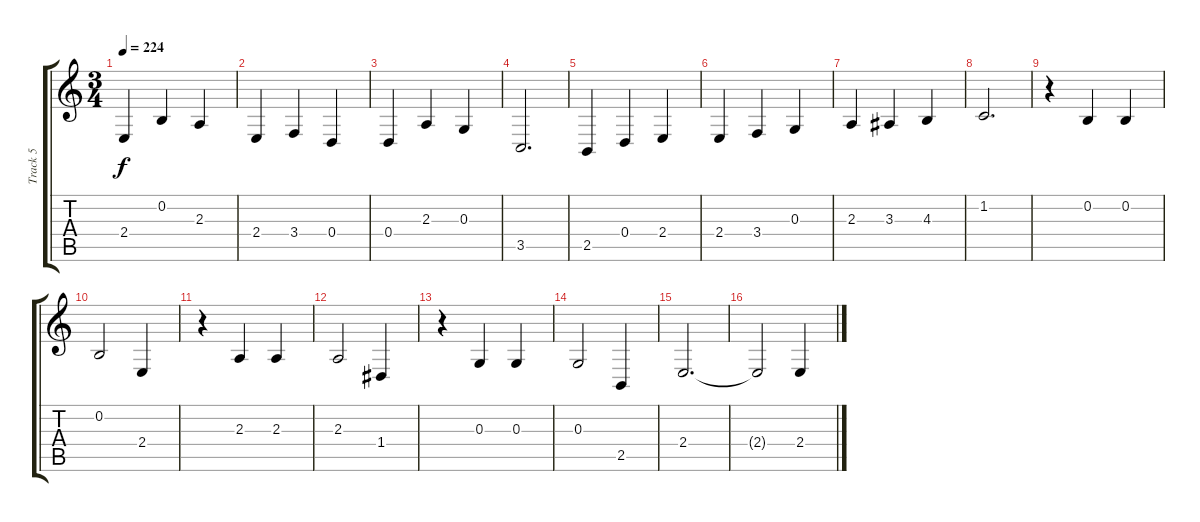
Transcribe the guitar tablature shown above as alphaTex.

\track ("Track 5" "Track 5") {instrument frenchhorn}
\staff {score tabs}
\tuning (E4 B3 G3 D3 A2 E2) {hide}
\ts (3 4)
\tempo 224
\clef g2
\ks c
2.4.4{dy f} 0.2.4 2.3.4 |
2.4.4 3.4.4 0.4.4 |
0.4.4 2.3.4 0.3.4 |
3.5.2{d} |
2.5.4 0.4.4 2.4.4 |
2.4.4 3.4.4 0.3.4 |
2.3.4 3.3.4 4.3.4 |
1.2.2{d} |
r.4 0.2.4 0.2.4 |
0.2.2 2.4.4 |
r.4 2.3.4 2.3.4 |
2.3.2 1.4.4 |
r.4 0.3.4 0.3.4 |
0.3.2 2.5.4 |
2.4.2{d} |
2.4{t}.2 2.4.4
